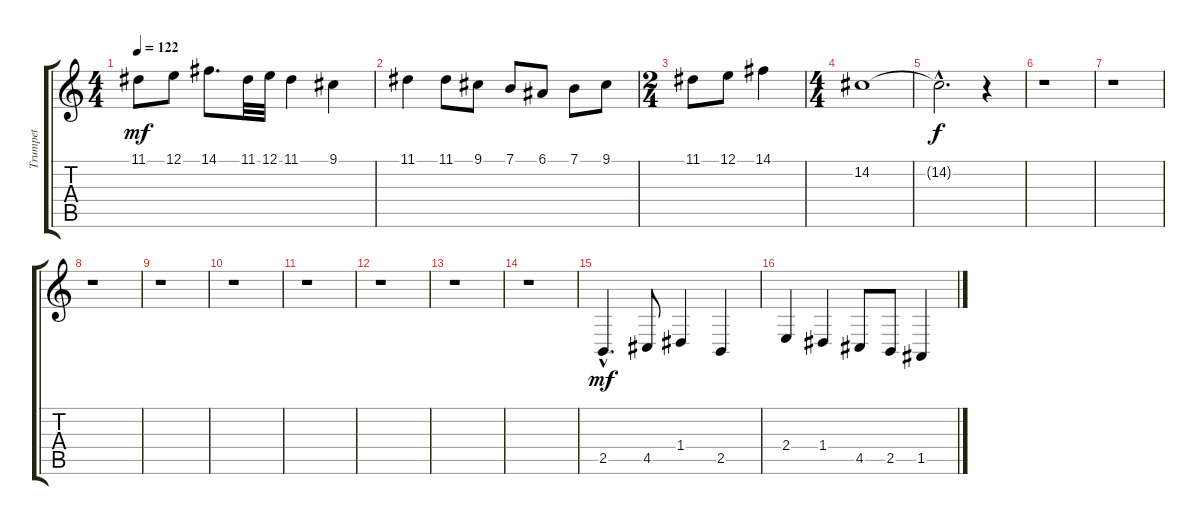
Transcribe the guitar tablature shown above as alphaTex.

\track ("Trumpet" "Trumpet") {instrument trumpet}
\staff {score tabs}
\tuning (E4 B3 G3 D3 A2 E2) {hide}
\ts (4 4)
\tempo 122
\clef g2
\ks c
11.1.8{dy mf} 12.1.8 14.1.8{d} 11.1.32 12.1.32 11.1.4 9.1.4 |
11.1.4 11.1.8 9.1.8 7.1.8 6.1.8 7.1.8 9.1.8 |
\ts (2 4)
11.1.8 12.1.8 14.1.4 |
\ts (4 4)
14.2.1 |
14.2{hac t}.2{d dy f} r.4 |
r.1 |
r.1 |
r.1 |
r.1 |
r.1 |
r.1 |
r.1 |
r.1 |
r.1 |
2.5{hac}.4{d dy mf instrument stringensemble1} 4.5.8 1.4.4 2.5.4 |
2.4.4 1.4.4 4.5.8 2.5.8 1.5.4
